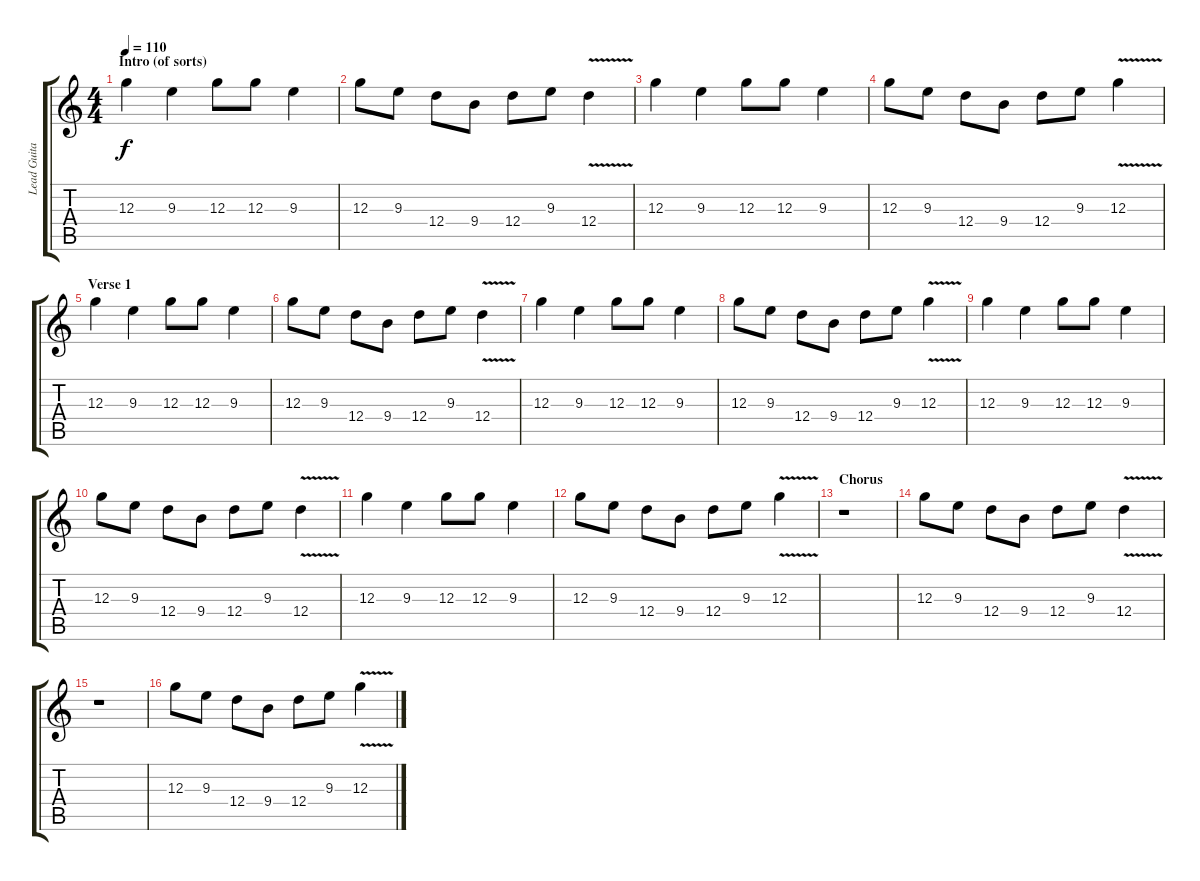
\track ("Lead Guitar" "Lead Guita") {instrument distortionguitar}
\staff {score tabs}
\tuning (E4 B3 G3 D3 A2 E2) {hide}
\ts (4 4)
\section ("" "Intro (of sorts)")
\tempo 110
\clef g2
\ks c
12.3.4{dy f instrument distortionguitar} 9.3.4 12.3.8 12.3.8 9.3.4 |
12.3.8 9.3.8 12.4.8 9.4.8 12.4.8 9.3.8 12.4{v}.4 |
12.3.4 9.3.4 12.3.8 12.3.8 9.3.4 |
12.3.8 9.3.8 12.4.8 9.4.8 12.4.8 9.3.8 12.3{v}.4 |
\section ("" "Verse 1")
12.3.4 9.3.4 12.3.8 12.3.8 9.3.4 |
12.3.8 9.3.8 12.4.8 9.4.8 12.4.8 9.3.8 12.4{v}.4 |
12.3.4 9.3.4 12.3.8 12.3.8 9.3.4 |
12.3.8 9.3.8 12.4.8 9.4.8 12.4.8 9.3.8 12.3{v}.4 |
12.3.4 9.3.4 12.3.8 12.3.8 9.3.4 |
12.3.8 9.3.8 12.4.8 9.4.8 12.4.8 9.3.8 12.4{v}.4 |
12.3.4 9.3.4 12.3.8 12.3.8 9.3.4 |
12.3.8 9.3.8 12.4.8 9.4.8 12.4.8 9.3.8 12.3{v}.4 |
\section ("" "Chorus")
r.1 |
12.3.8 9.3.8 12.4.8 9.4.8 12.4.8 9.3.8 12.4{v}.4 |
r.1 |
12.3.8 9.3.8 12.4.8 9.4.8 12.4.8 9.3.8 12.3{v}.4
